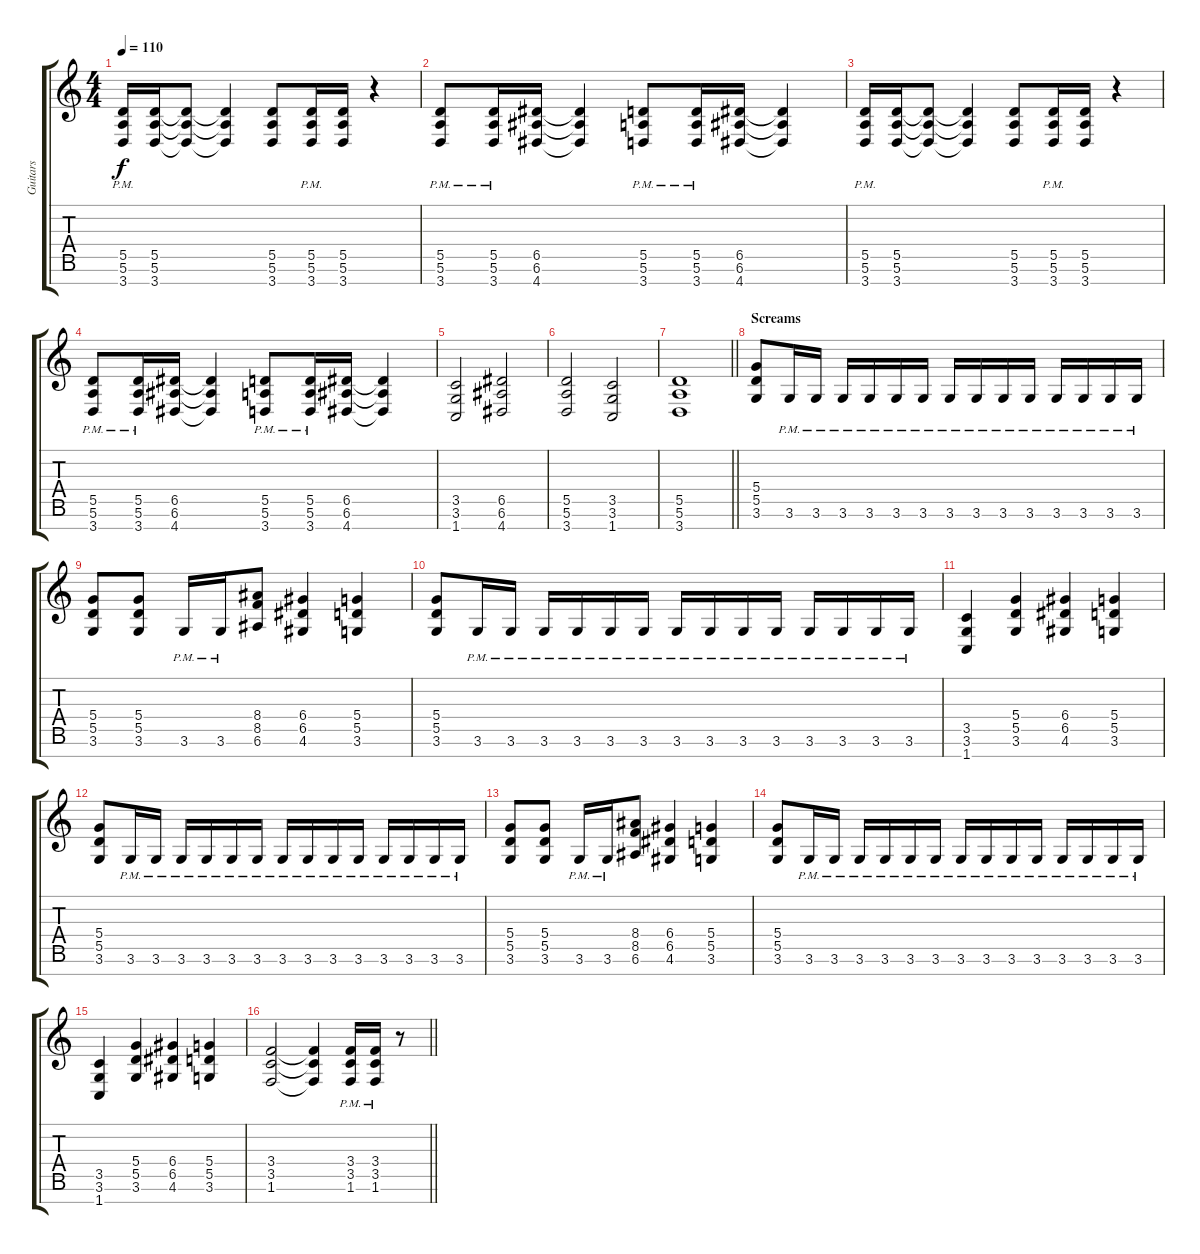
\track ("Guitars" "Guitars") {instrument distortionguitar}
\staff {score tabs}
\tuning (E4 B3 G3 D3 A2 E2 B1) {hide}
\ts (4 4)
\tempo 110
\clef g2
\ks c
(5.5{pm} 5.6{pm} 3.7{pm}).16{dy f} (5.5 5.6 3.7).16 (5.5{t} 5.6{t} 3.7{t}).8 (5.5{t} 5.6{t} 3.7{t}).4 (5.5 5.6 3.7).8 (5.5{pm} 5.6{pm} 3.7{pm}).16 (5.5 5.6 3.7).16 r.4 |
(5.5{pm} 5.6{pm} 3.7{pm}).8 (5.5{pm} 5.6{pm} 3.7{pm}).16 (6.5 6.6 4.7).16 (6.5{t} 6.6{t} 4.7{t}).4 (5.5{pm} 5.6{pm} 3.7{pm}).8 (5.5{pm} 5.6{pm} 3.7{pm}).16 (6.5 6.6 4.7).16 (6.5{t} 6.6{t} 4.7{t}).4 |
(5.5{pm} 5.6{pm} 3.7{pm}).16 (5.5 5.6 3.7).16 (5.5{t} 5.6{t} 3.7{t}).8 (5.5{t} 5.6{t} 3.7{t}).4 (5.5 5.6 3.7).8 (5.5{pm} 5.6{pm} 3.7{pm}).16 (5.5 5.6 3.7).16 r.4 |
(5.5{pm} 5.6{pm} 3.7{pm}).8 (5.5{pm} 5.6{pm} 3.7{pm}).16 (6.5 6.6 4.7).16 (6.5{t} 6.6{t} 4.7{t}).4 (5.5{pm} 5.6{pm} 3.7{pm}).8 (5.5{pm} 5.6{pm} 3.7{pm}).16 (6.5 6.6 4.7).16 (6.5{t} 6.6{t} 4.7{t}).4 |
(3.5 3.6 1.7).2 (6.5 6.6 4.7).2 |
(5.5 5.6 3.7).2 (3.5 3.6 1.7).2 |
\barLineRight lightlight
(5.5 5.6 3.7).1 |
\section ("" "Screams")
(5.4 5.5 3.6).8 3.6{pm}.16 3.6{pm}.16 3.6{pm}.16 3.6{pm}.16 3.6{pm}.16 3.6{pm}.16 3.6{pm}.16 3.6{pm}.16 3.6{pm}.16 3.6{pm}.16 3.6{pm}.16 3.6{pm}.16 3.6{pm}.16 3.6{pm}.16 |
(5.4 5.5 3.6).8 (5.4 5.5 3.6).8 3.6{pm}.16 3.6{pm}.16 (8.4 8.5 6.6).8 (6.4 6.5 4.6).4 (5.4 5.5 3.6).4 |
(5.4 5.5 3.6).8 3.6{pm}.16 3.6{pm}.16 3.6{pm}.16 3.6{pm}.16 3.6{pm}.16 3.6{pm}.16 3.6{pm}.16 3.6{pm}.16 3.6{pm}.16 3.6{pm}.16 3.6{pm}.16 3.6{pm}.16 3.6{pm}.16 3.6{pm}.16 |
(3.5 3.6 1.7).4 (5.4 5.5 3.6).4 (6.4 6.5 4.6).4 (5.4 5.5 3.6).4 |
(5.4 5.5 3.6).8 3.6{pm}.16 3.6{pm}.16 3.6{pm}.16 3.6{pm}.16 3.6{pm}.16 3.6{pm}.16 3.6{pm}.16 3.6{pm}.16 3.6{pm}.16 3.6{pm}.16 3.6{pm}.16 3.6{pm}.16 3.6{pm}.16 3.6{pm}.16 |
(5.4 5.5 3.6).8 (5.4 5.5 3.6).8 3.6{pm}.16 3.6{pm}.16 (8.4 8.5 6.6).8 (6.4 6.5 4.6).4 (5.4 5.5 3.6).4 |
(5.4 5.5 3.6).8 3.6{pm}.16 3.6{pm}.16 3.6{pm}.16 3.6{pm}.16 3.6{pm}.16 3.6{pm}.16 3.6{pm}.16 3.6{pm}.16 3.6{pm}.16 3.6{pm}.16 3.6{pm}.16 3.6{pm}.16 3.6{pm}.16 3.6{pm}.16 |
(3.5 3.6 1.7).4 (5.4 5.5 3.6).4 (6.4 6.5 4.6).4 (5.4 5.5 3.6).4 |
\barLineRight lightlight
(3.4 3.5 1.6).2 (3.4{t} 3.5{t} 1.6{t}).4 (3.4{pm} 3.5{pm} 1.6{pm}).16 (3.4{pm} 3.5{pm} 1.6{pm}).16 r.8
